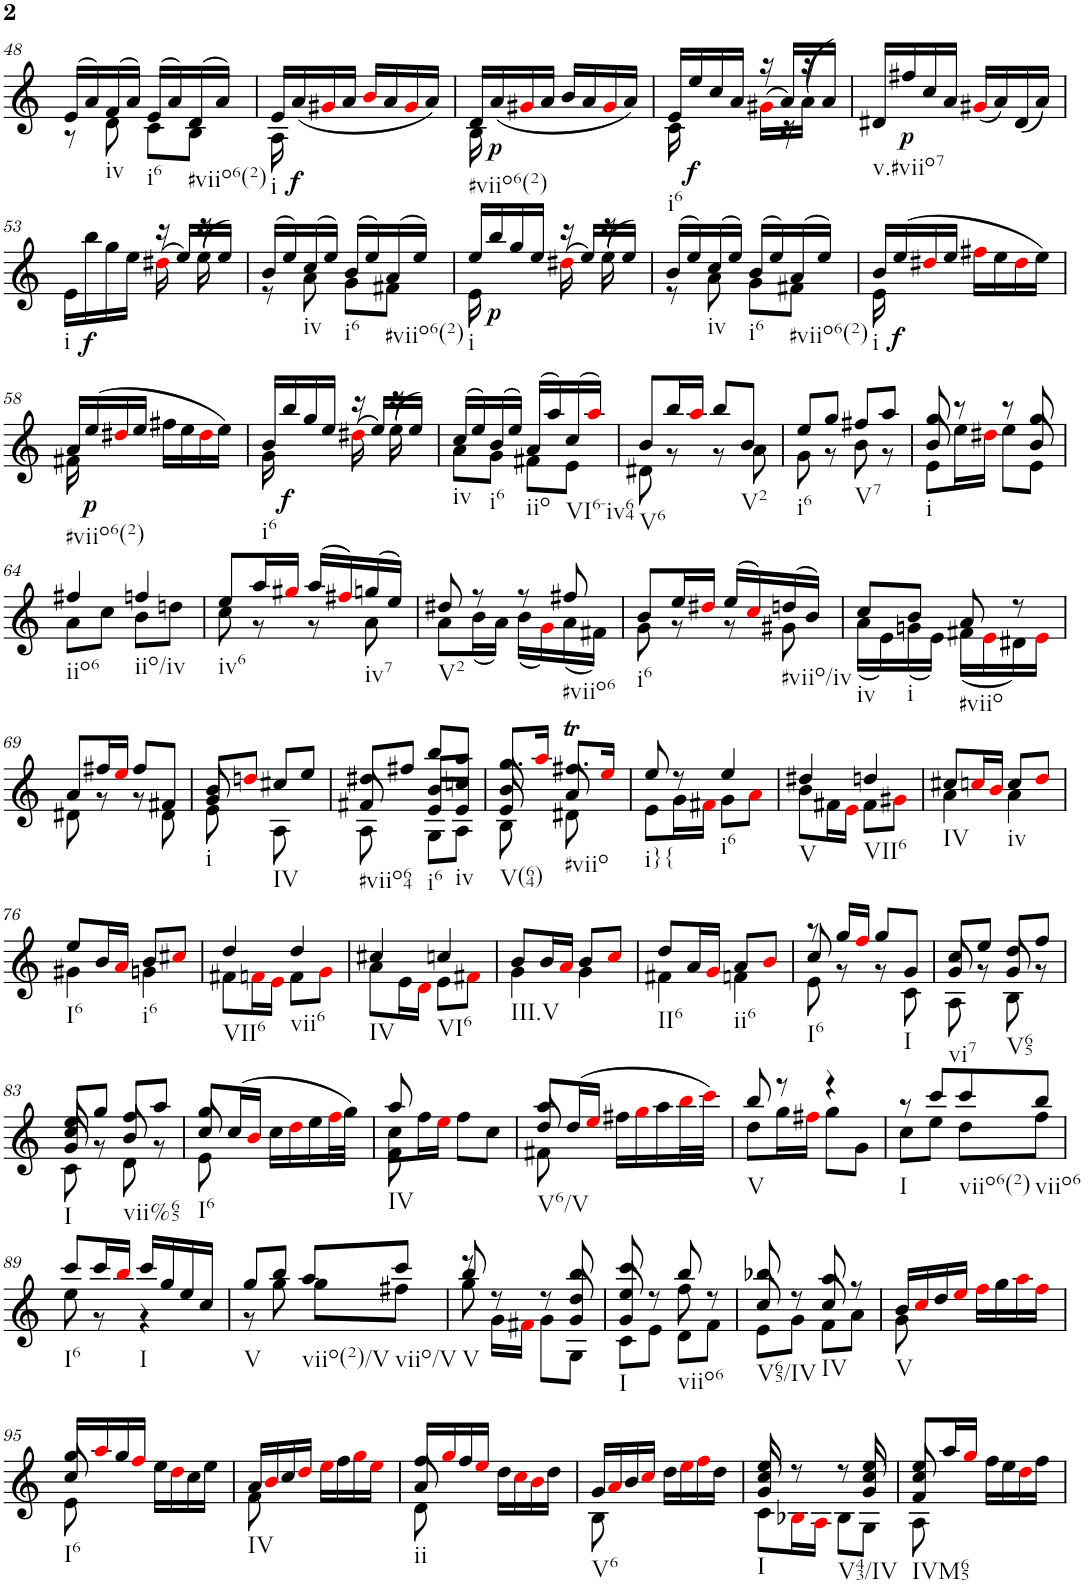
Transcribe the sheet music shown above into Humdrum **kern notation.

**kern	**dynam
*part1	*part1
*staff1	*staff1
*I"Violin	*
*I'Vln.	*
!!LO:PB:g=z
*clefG2	*
*k[]	*
*M2/4	*
=48	=48
*^	*
16e/LL	8r	.
16a/	.	.
!LO:TX:b:t=iv	!	!
(16f/	8d\	.
16a/JJ)	.	.
!LO:TX:b:t=i6	!	!
(16e/LL	8c\L	.
16a/)	.	.
!LO:TX:b:t=#viio6(2)	!	!
(16d/	8B\J	.
16a/JJ)	.	.
=49	=49	=49
!LO:TX:b:t=i	!	!
16e/LL	16A\	.
!	!	!LO:DY:b
(16a/	4..ryy	f
16g#Xi/	.	.
16a/JJ	.	.
16bi/LL	.	.
16a/	.	.
16g#i/	.	.
16a/JJ)	.	.
=50	=50	=50
!LO:TX:b:t=#viio6(2)	!	!
16d/LL	16B\	.
!	!	!LO:DY:b
(16a/	4..ryy	p
16g#Xi/	.	.
16a/JJ	.	.
16b/LL	.	.
16a/	.	.
16g#i/	.	.
16a/JJ)	.	.
=51	=51	=51
!LO:TX:b:t=i6	!	!
16e/LL	16c\	.
!	!	!LO:DY:b
16ee/	8.ryy	f
16cc/	.	.
16a/JJ	.	.
16r	(>16g#Xi\LL	.
(16a/LL	16r	.
16r	(>16a\JJ	.
16a/JJ	16ryy	.
=52	=52	=52
!LO:TX:b:t=v.#viio7	!	!
*v	*v	*
16d#X/LL	.
!	!LO:DY:b
16ff#X/	p
16cc/	.
16a/JJ	.
16g#Xi/LL	.
16a/)	.
(16d#/	.
16a/JJ)	.
!!LO:LB:g=z
=53	=53
*^	*
!LO:TX:b:t=i	!	!
16e\LL	4ryy	.
!	!	!LO:DY:b
16bb\	.	f
16gg\	.	.
16ee\JJ	.	.
16r	(>16dd#Xi\	.
(16ee/LL	16ryy	.
16r	(>16ee\	.
16ee/JJ)	16ryy	.
=54	=54	=54
16b/LL	8r	.
16ee/)	.	.
!LO:TX:b:t=iv	!	!
(16cc/	8a\	.
16ee/JJ)	.	.
!LO:TX:b:t=i6	!	!
(16b/LL	8g\L	.
16ee/)	.	.
!LO:TX:b:t=#viio6(2)	!	!
(16a/	8f#X\J	.
16ee/JJ)	.	.
=55	=55	=55
!LO:TX:b:t=i	!	!
16ee/LL	16e\	.
!	!	!LO:DY:b
16bb/	8.ryy	p
16gg/	.	.
16ee/JJ	.	.
16r	(>16dd#Xi\	.
(16ee/LL	16ryy	.
16r	(>16ee\	.
16ee/JJ)	16ryy	.
=56	=56	=56
16b/LL	8r	.
16ee/)	.	.
!LO:TX:b:t=iv	!	!
(16cc/	8a\	.
16ee/JJ)	.	.
!LO:TX:b:t=i6	!	!
(16b/LL	8g\L	.
16ee/)	.	.
!LO:TX:b:t=#viio6(2)	!	!
(16a/	8f#X\J	.
16ee/JJ)	.	.
=57	=57	=57
!LO:TX:b:t=i	!	!
16b/LL	16e\	.
!	!	!LO:DY:b
(16ee/	4..ryy	f
16dd#Xi/	.	.
16ee/JJ	.	.
16ff#Xi\LL	.	.
16ee\	.	.
16dd#i\	.	.
16ee\JJ)	.	.
!!LO:LB:g=z	!!
=58	=58	=58
!LO:TX:b:t=#viio6(2)	!	!
16a/LL	16f#X\	.
!	!	!LO:DY:b
(16ee/	4..ryy	p
16dd#Xi/	.	.
16ee/JJ	.	.
16ff#X\LL	.	.
16ee\	.	.
16dd#i\	.	.
16ee\JJ)	.	.
=59	=59	=59
!LO:TX:b:t=i6	!	!
16b/LL	16g\	.
!	!	!LO:DY:b
16bb/	8.ryy	f
16gg/	.	.
16ee/JJ	.	.
16r	(>16dd#Xi\	.
(16ee/LL	16ryy	.
16r	16ee\	.
16ee/JJ)	16ryy	.
=60	=60	=60
!LO:TX:b:t=iv	!	!
16cc/LL	8a\L	.
16ee/)	.	.
!LO:TX:b:t=i6	!	!
(16b/	8g\J	.
16ee/JJ)	.	.
!LO:TX:b:t=iio	!	!
(16a/LL	8f#X\L	.
16aa/)	.	.
!LO:TX:b:t=VI6-iv64	!	!
(16cc/	8e\J	.
16aai/JJ)	.	.
=61	=61	=61
!LO:TX:b:t=V6	!	!
8b/L	8d#X\	.
16bb/L	8r	.
16aai/JJ	.	.
8bb/L	8r	.
!LO:TX:b:t=V2	!	!
8b/J	8a\	.
=62	=62	=62
!LO:TX:b:t=i6	!	!
8ee/L	8g\	.
8gg/J	8r	.
!LO:TX:b:t=V7	!	!
8ff#X/L	8b\	.
8aa/J	8r	.
=63	=63	=63
*	*^	*
!LO:TX:b:t=i	!	!	!
8gg/	8e\L	8b/	.
8r	16ee\L	4ryy	.
.	16dd#Xi\JJ	.	.
8r	8ee\L	.	.
8gg/	8e\J	8b/	.
!!LO:LB:g=z	!!	!!
=64	=64	=64	=64
!LO:TX:b:t=iio6	!	!	!
*	*v	*v	*
4ff#X/	8a\L	.
.	8cc\J	.
!LO:TX:b:t=iio/iv	!	!
4ffn/	8b\L	.
.	8ddn\J	.
=65	=65	=65
!LO:TX:b:t=iv6	!	!
8ee/L	8cc\	.
16aa/L	8r	.
16gg#Xi/JJ	.	.
(16aa/LL	8r	.
16ff#Xi/)	.	.
!LO:TX:b:t=iv7	!	!
(16ggn/	8a\	.
16ee/JJ)	.	.
=66	=66	=66
!LO:TX:b:t=V2	!	!
8dd#X/	8a\L	.
8r	(16b\L	.
.	16a\JJ)	.
8r	(16b\LL	.
.	16gi\)	.
!LO:TX:b:t=#viio6	!	!
8ff#X/	(16a\	.
.	16f#X\JJ)	.
=67	=67	=67
!LO:TX:b:t=i6	!	!
8b/L	8g\	.
16ee/L	8r	.
16dd#Xi/JJ	.	.
(16ee/LL	8r	.
16cci/)	.	.
!LO:TX:b:t=#viio/iv	!	!
(16ddn/	8g#X\	.
16b/JJ)	.	.
=68	=68	=68
!LO:TX:b:t=iv	!	!
8cc/L	(16a\LL	.
.	16e\)	.
!LO:TX:b:t=i	!	!
8b/J	(16gn\	.
.	16e\JJ)	.
!LO:TX:b:t=#viio	!	!
8a/	(16f#X\LL	.
.	16ei\	.
8r	16d#X\)	.
.	16ei\JJ	.
!!LO:LB:g=z	!!
=69	=69	=69
8a/L	8d#X\	.
16ff#X/L	8r	.
16eei/JJ	.	.
8ff#/L	8r	.
8f#X/J	8d#\	.
=70	=70	=70
*	*^	*
!LO:TX:b:t=i	!	!	!
8b/L	8e\	8g/	.
8ddni/J	8ryy	4.ryy	.
!LO:TX:b:t=IV	!	!	!
8cc#X/L	8A\	.	.
8ee/J	8ryy	.	.
=71	=71	=71	=71
*	*	*^	*
!LO:TX:b:t=#viio64	!	!	!	!
8dd#X/L	8A\	8f#X/	4ryy	.
8ff#X/J	8ryy	8ryy	.	.
!LO:TX:b:t=i6	!	!	!	!
8bb/L	8G\L	8e/L	8b/L	.
!LO:TX:b:t=iv	!	!	!	!
8aa/J	8A\J	8e/J	8ccn/J	.
=72	=72	=72	=72	=72
!LO:TX:b:t=V(64)	!	!	!	!
8.gg/L	8B\	8e/	8b/	.
.	8ryy	4.ryy	8ryy	.
16aai/Jk	.	.	.	.
!LO:TX:b:t=#viio	!	!	!	!
8.ff#Xt/L	8d#X\	.	8a/	.
.	8ryy	.	8ryy	.
16eei/Jk	.	.	.	.
*	*v	*v	*v	*
=73	=73	=73
!LO:TX:b:t=i}{	!	!
8ee/	8e\L	.
8r	16g\L	.
.	16f#Xi\JJ	.
!LO:TX:b:t=i6	!	!
4ee/	8g\L	.
.	8ai\J	.
=74	=74	=74
!LO:TX:b:t=V	!	!
4dd#X/	8b\L	.
.	16f#X\L	.
.	16ei\JJ	.
!LO:TX:b:t=VII6	!	!
4ddn/	8f#\L	.
.	8g#Xi\J	.
=75	=75	=75
!LO:TX:b:t=IV	!	!
8cc#X/L	4a\	.
16ccni/L	.	.
16bi/JJ	.	.
!LO:TX:b:t=iv	!	!
8cc/L	4a\	.
8ddi/J	.	.
!!LO:LB:g=z	!!
=76	=76	=76
!LO:TX:b:t=I6	!	!
8ee/L	4g#X\	.
16b/L	.	.
16ai/JJ	.	.
!LO:TX:b:t=i6	!	!
8b/L	4gn\	.
8cc#Xi/J	.	.
=77	=77	=77
!LO:TX:b:t=VII6	!	!
4dd/	8f#X\L	.
.	16fni\L	.
.	16ei\JJ	.
!LO:TX:b:t=vii6	!	!
4dd/	8f\L	.
.	8gi\J	.
=78	=78	=78
!LO:TX:b:t=IV	!	!
4cc#X/	8a\L	.
.	16e\L	.
.	16di\JJ	.
!LO:TX:b:t=VI6	!	!
4ccn/	8e\L	.
.	8f#Xi\J	.
=79	=79	=79
!LO:TX:b:t=III.V	!	!
8b/L	4g\	.
16b/L	.	.
16ai/JJ	.	.
8b/L	4g\	.
8cci/J	.	.
=80	=80	=80
!LO:TX:b:t=II6	!	!
8dd/L	4f#X\	.
16a/L	.	.
16gi/JJ	.	.
!LO:TX:b:t=ii6	!	!
8a/L	4fn\	.
8bi/J	.	.
=81	=81	=81
*	*^	*
!LO:TX:b:t=I6	!	!	!
8r	8e\	8cc/	.
16gg/LL	8r	4.ryy	.
16ffi/JJ	.	.	.
8gg/L	8r	.	.
!LO:TX:b:t=I	!	!	!
8g/J	8c\	.	.
=82	=82	=82	=82
!LO:TX:b:t=vi7	!	!	!
8cc/L	8A\	8g/	.
8ee/J	8r	8ryy	.
!LO:TX:b:t=V65	!	!	!
8dd/L	8B\	8g/	.
8ff/J	8r	8ryy	.
!!LO:LB:g=z	!!	!!
=83	=83	=83	=83
*	*	*^	*
!LO:TX:b:t=I	!	!	!	!
8ee/L	8c\	8g/	8cc/	.
8gg/J	8r	8ryy	4.ryy	.
!LO:TX:b:t=vii%65	!	!	!	!
8ff/L	8d\	8b/	.	.
8aa/J	8r	8ryy	.	.
*	*	*v	*v	*
=84	=84	=84	=84
!LO:TX:b:t=I6	!	!	!
8gg/L	8e\	8cc/	.
(16cc/L	4.ryy	4.ryy	.
16bi/JJ	.	.	.
16cc\LL	.	.	.
16ddi\	.	.	.
16ee\	.	.	.
32ffi\L	.	.	.
32gg\JJJ)	.	.	.
=85	=85	=85	=85
!LO:TX:b:t=IV	!	!	!
8cc\L	8f\	8aa/	.
16ff\L	4.ryy	4.ryy	.
16eei\JJ	.	.	.
8ff\L	.	.	.
8cc\J	.	.	.
=86	=86	=86	=86
!LO:TX:b:t=V6/V	!	!	!
8aa/L	8f#X\	8dd/	.
(16dd/L	4.ryy	4.ryy	.
16eei/JJ	.	.	.
16ff#X\LL	.	.	.
16ggi\	.	.	.
16aa\	.	.	.
32bbi\L	.	.	.
32ccci\JJJ)	.	.	.
*	*v	*v	*
=87	=87	=87
!LO:TX:b:t=V	!	!
8bb/	8dd\L	.
8r	16gg\L	.
.	16ff#Xi\JJ	.
4r	8gg\L	.
.	8g\J	.
=88	=88	=88
!LO:TX:b:t=I	!	!
8r	8cc\L	.
8ccc/L	8ee\J	.
!LO:TX:b:t=viio6(2)	!	!
8ccc/	8dd\L	.
!LO:TX:b:t=viio6	!	!
8bb/J	8ff\J	.
!!LO:LB:g=z	!!
=89	=89	=89
!LO:TX:b:t=I6	!	!
8ccc/L	8ee\	.
16ccc/L	8r	.
16bbi/JJ	.	.
!LO:TX:b:t=I	!	!
16ccc/LL	4r	.
16gg/	.	.
16ee/	.	.
16cc/JJ	.	.
=90	=90	=90
!LO:TX:b:t=V	!	!
8gg/L	8r	.
8bb/J	8gg\	.
!LO:TX:b:t=viio(2)/V	!	!
8aa/L	8gg\L	.
!LO:TX:b:t=viio/V	!	!
8ccc/J	8ff#X\J	.
=91	=91	=91
*	*^	*
!LO:TX:b:t=V	!	!	!
8bb/	8r	8gg\	.
8r	16g\LL	4ryy	.
.	16f#Xi\JJ	.	.
8r	8g\L	.	.
8bb/	8G\J	8g/ 8dd/	.
=92	=92	=92	=92
!LO:TX:b:t=I	!	!	!
8ccc/	8c\L	8g/ 8ee/	.
8r	8e\J	8ryy	.
!LO:TX:b:t=viio6	!	!	!
8bb/	8d\L	8ff\	.
8r	8f\J	8ryy	.
=93	=93	=93	=93
!LO:TX:b:t=V65/IV	!	!	!
8bb-X/	8e\L	8cc/	.
8r	8g\J	8ryy	.
!LO:TX:b:t=IV	!	!	!
8aa/	8f\L	8cc/	.
8r	8a\J	8ryy	.
=94	=94	=94	=94
!LO:TX:b:t=V	!	!	!
*	*v	*v	*
16b/LL	8g\	.
16cci/	.	.
16dd/	4.ryy	.
16eei/JJ	.	.
16ffi\LL	.	.
16gg\	.	.
16aai\	.	.
16ffi\JJ	.	.
!!LO:LB:g=z	!!
=95	=95	=95
*	*^	*
!LO:TX:b:t=I6	!	!	!
16gg/LL	8e\	8cc/	.
16aai/	.	.	.
16gg/	4.ryy	4.ryy	.
16ffi/JJ	.	.	.
16ee\LL	.	.	.
16ddi\	.	.	.
16cc\	.	.	.
16ee\JJ	.	.	.
*	*v	*v	*
=96	=96	=96
!LO:TX:b:t=IV	!	!
16a/LL	8f\	.
16bi/	.	.
16cc/	4.ryy	.
16ddi/JJ	.	.
16eei\LL	.	.
16ff\	.	.
16ggi\	.	.
16eei\JJ	.	.
=97	=97	=97
*	*^	*
!LO:TX:b:t=ii	!	!	!
16ff/LL	8d\	8a/	.
16ggi/	.	.	.
16ff/	4.ryy	4.ryy	.
16eei/JJ	.	.	.
16dd\LL	.	.	.
16cci\	.	.	.
16bi\	.	.	.
16dd\JJ	.	.	.
*	*v	*v	*
=98	=98	=98
!LO:TX:b:t=V6	!	!
16g/LL	8B\	.
16ai/	.	.
16b/	4.ryy	.
16cci/JJ	.	.
16dd\LL	.	.
16eei\	.	.
16ffi\	.	.
16dd\JJ	.	.
=99	=99	=99
*	*^	*
!LO:TX:b:t=I	!	!	!
8ee/	8c\L	8g/ 8cc/	.
8r	16B-Xi\L	4ryy	.
.	16Ai\JJ	.	.
!LO:TX:b:t=V43/IV	!	!	!
8r	8B-\L	.	.
8ee/	8G\J	8g/ 8cc/	.
=100	=100	=100	=100
!LO:TX:b:t=IVM65	!	!	!
8ee/L	8A\	8f/ 8cc/	.
16aa/L	4.ryy	4.ryy	.
16ggi/JJ	.	.	.
16ff\LL	.	.	.
16ee\	.	.	.
16ddi\	.	.	.
16ff\JJ	.	.	.
*v	*v	*v	*
=	=
*-	*-
